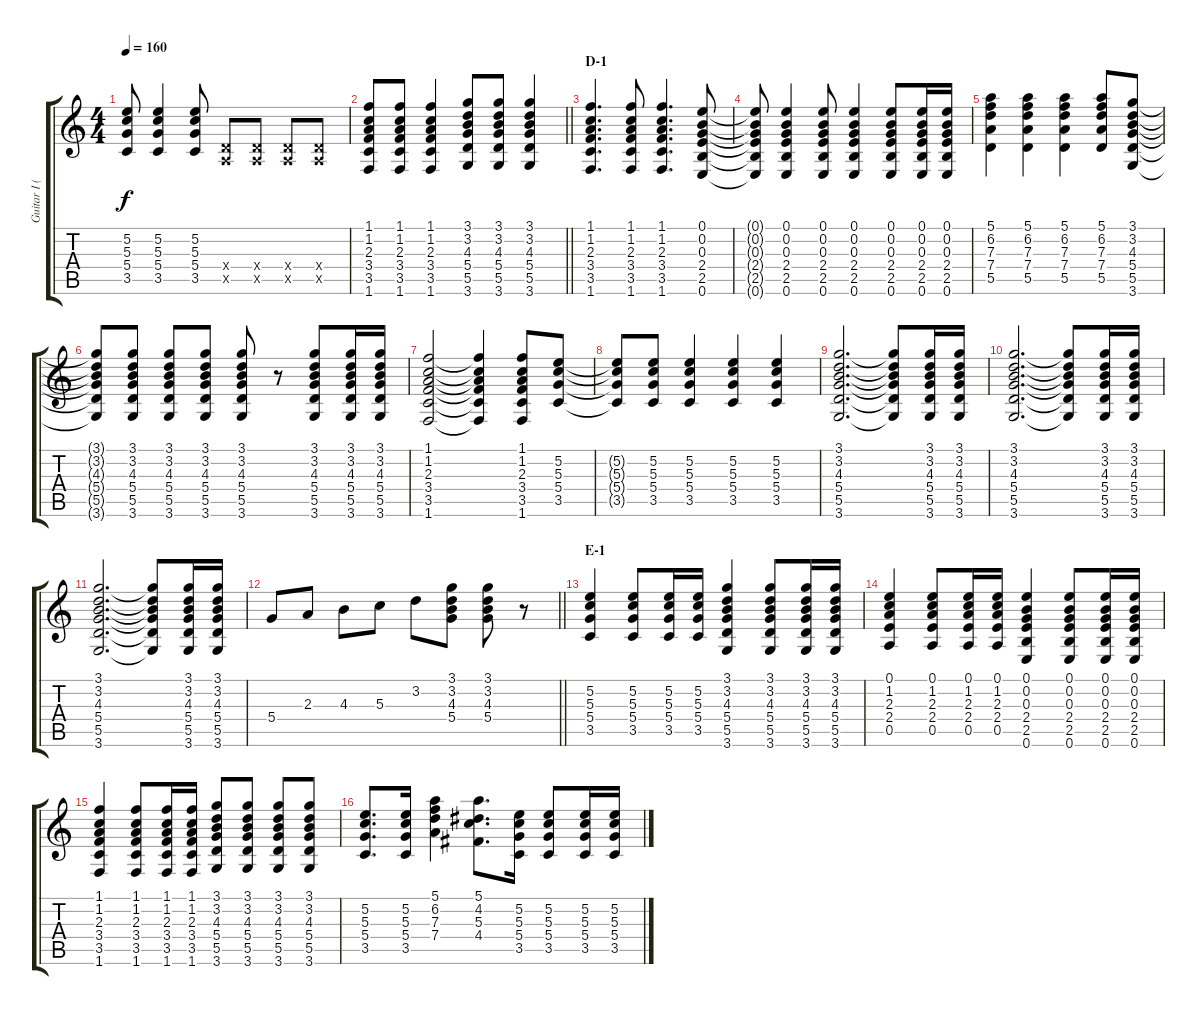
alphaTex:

\track ("Guitar I (Hirasawa Yui)" "Guitar I (") {instrument overdrivenguitar}
\staff {score tabs}
\tuning (E4 B3 G3 D3 A2 E2) {hide}
\ts (4 4)
\tempo 160
\clef g2
\ks c
(5.2 5.3 5.4 3.5).8{dy f} (5.2 5.3 5.4 3.5).4 (5.2 5.3 5.4 3.5).8 (0.4{x} 0.5{x}).8 (0.4{x} 0.5{x}).8 (0.4{x} 0.5{x}).8 (0.4{x} 0.5{x}).8 |
\barLineRight lightlight
(1.1 1.2 2.3 3.4 3.5 1.6).8 (1.1 1.2 2.3 3.4 3.5 1.6).8 (1.1 1.2 2.3 3.4 3.5 1.6).4 (3.1 3.2 4.3 5.4 5.5 3.6).8 (3.1 3.2 4.3 5.4 5.5 3.6).8 (3.1 3.2 4.3 5.4 5.5 3.6).4 |
\section ("" "D-1")
(1.1 1.2 2.3 3.4 3.5 1.6).4{d} (1.1 1.2 2.3 3.4 3.5 1.6).8 (1.1 1.2 2.3 3.4 3.5 1.6).4{d} (0.1 0.2 0.3 2.4 2.5 0.6).8 |
(0.1{t} 0.2{t} 0.3{t} 2.4{t} 2.5{t} 0.6{t}).8 (0.1 0.2 0.3 2.4 2.5 0.6).4 (0.1 0.2 0.3 2.4 2.5 0.6).8 (0.1 0.2 0.3 2.4 2.5 0.6).4 (0.1 0.2 0.3 2.4 2.5 0.6).8 (0.1 0.2 0.3 2.4 2.5 0.6).16 (0.1 0.2 0.3 2.4 2.5 0.6).16 |
(5.1 6.2 7.3 7.4 5.5).4 (5.1 6.2 7.3 7.4 5.5).4 (5.1 6.2 7.3 7.4 5.5).4 (5.1 6.2 7.3 7.4 5.5).8 (3.1 3.2 4.3 5.4 5.5 3.6).8 |
(3.1{t} 3.2{t} 4.3{t} 5.4{t} 5.5{t} 3.6{t}).8 (3.1 3.2 4.3 5.4 5.5 3.6).8 (3.1 3.2 4.3 5.4 5.5 3.6).8 (3.1 3.2 4.3 5.4 5.5 3.6).8 (3.1 3.2 4.3 5.4 5.5 3.6).8 r.8 (3.1 3.2 4.3 5.4 5.5 3.6).8 (3.1 3.2 4.3 5.4 5.5 3.6).16 (3.1 3.2 4.3 5.4 5.5 3.6).16 |
(1.1 1.2 2.3 3.4 3.5 1.6).2 (1.1{t} 1.2{t} 2.3{t} 3.4{t} 3.5{t} 1.6{t}).4 (1.1 1.2 2.3 3.4 3.5 1.6).8 (5.2 5.3 5.4 3.5).8 |
(5.2{t} 5.3{t} 5.4{t} 3.5{t}).8 (5.2 5.3 5.4 3.5).8 (5.2 5.3 5.4 3.5).4 (5.2 5.3 5.4 3.5).4 (5.2 5.3 5.4 3.5).4 |
(3.1 3.2 4.3 5.4 5.5 3.6).2{d} (3.1{t} 3.2{t} 4.3{t} 5.4{t} 5.5{t} 3.6{t}).8 (3.1 3.2 4.3 5.4 5.5 3.6).16 (3.1 3.2 4.3 5.4 5.5 3.6).16 |
(3.1 3.2 4.3 5.4 5.5 3.6).2{d} (3.1{t} 3.2{t} 4.3{t} 5.4{t} 5.5{t} 3.6{t}).8 (3.1 3.2 4.3 5.4 5.5 3.6).16 (3.1 3.2 4.3 5.4 5.5 3.6).16 |
(3.1 3.2 4.3 5.4 5.5 3.6).2{d} (3.1{t} 3.2{t} 4.3{t} 5.4{t} 5.5{t} 3.6{t}).8 (3.1 3.2 4.3 5.4 5.5 3.6).16 (3.1 3.2 4.3 5.4 5.5 3.6).16 |
\barLineRight lightlight
5.4.8 2.3.8 4.3.8 5.3.8 3.2.8 (3.1 3.2 4.3 5.4).8 (3.1 3.2 4.3 5.4).8 r.8 |
\section ("" "E-1")
(5.2 5.3 5.4 3.5).4 (5.2 5.3 5.4 3.5).8 (5.2 5.3 5.4 3.5).16 (5.2 5.3 5.4 3.5).16 (3.1 3.2 4.3 5.4 5.5 3.6).4 (3.1 3.2 4.3 5.4 5.5 3.6).8 (3.1 3.2 4.3 5.4 5.5 3.6).16 (3.1 3.2 4.3 5.4 5.5 3.6).16 |
(0.1 1.2 2.3 2.4 0.5).4 (0.1 1.2 2.3 2.4 0.5).8 (0.1 1.2 2.3 2.4 0.5).16 (0.1 1.2 2.3 2.4 0.5).16 (0.1 0.2 0.3 2.4 2.5 0.6).4 (0.1 0.2 0.3 2.4 2.5 0.6).8 (0.1 0.2 0.3 2.4 2.5 0.6).16 (0.1 0.2 0.3 2.4 2.5 0.6).16 |
(1.1 1.2 2.3 3.4 3.5 1.6).4 (1.1 1.2 2.3 3.4 3.5 1.6).8 (1.1 1.2 2.3 3.4 3.5 1.6).16 (1.1 1.2 2.3 3.4 3.5 1.6).16 (3.1 3.2 4.3 5.4 5.5 3.6).8 (3.1 3.2 4.3 5.4 5.5 3.6).8 (3.1 3.2 4.3 5.4 5.5 3.6).8 (3.1 3.2 4.3 5.4 5.5 3.6).8 |
(5.2 5.3 5.4 3.5).8{d} (5.2 5.3 5.4 3.5).16 (5.1 6.2 7.3 7.4).4 (5.1 4.2 5.3 4.4).8{d} (5.2 5.3 5.4 3.5).16 (5.2 5.3 5.4 3.5).8 (5.2 5.3 5.4 3.5).16 (5.2 5.3 5.4 3.5).16
